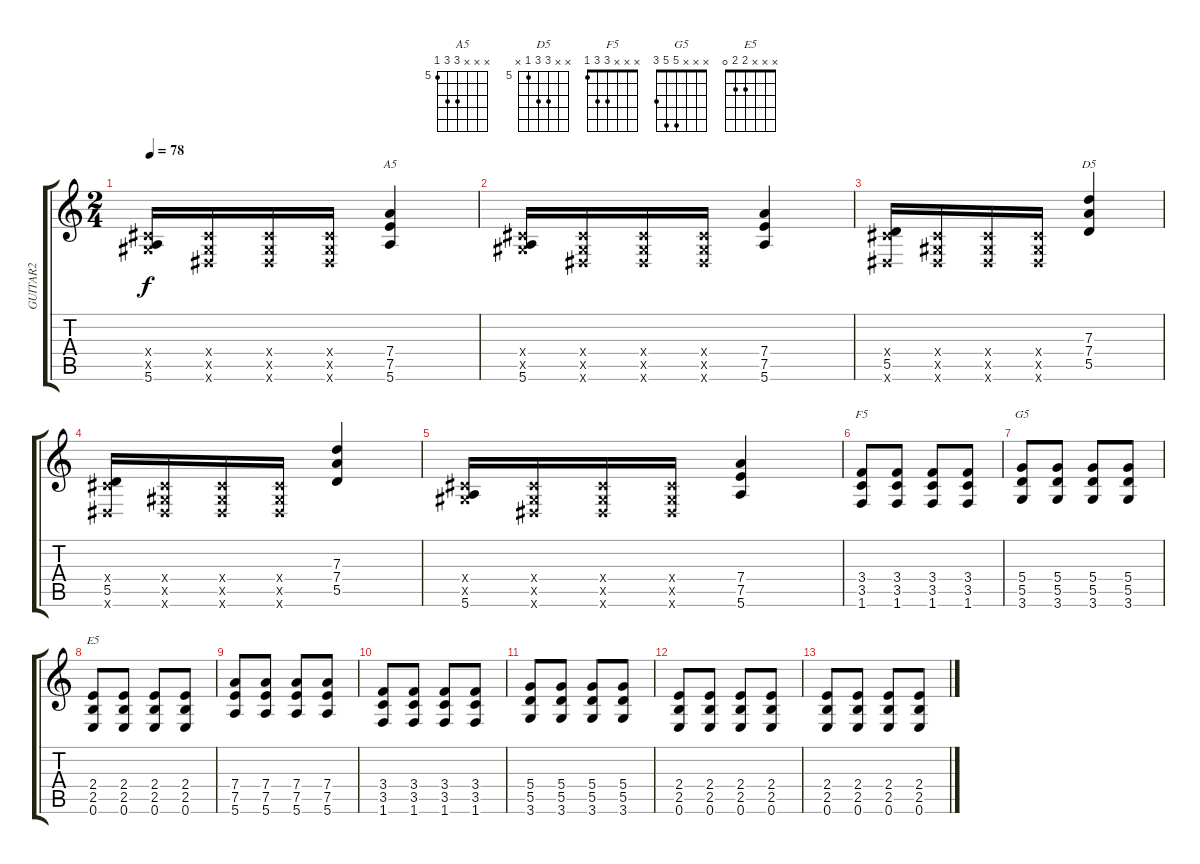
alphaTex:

\track ("GUITAR2" "GUITAR2") {instrument distortionguitar}
\staff {score tabs}
\tuning (E4 B3 G3 D3 A2 E2) {hide}
\chord ("A5" x x x 7 7 5) {firstfret 5}
\chord ("D5" x x 7 7 5 x) {firstfret 5}
\chord ("F5" x x x 3 3 1)
\chord ("G5" x x x 5 5 3)
\chord ("E5" x x x 2 2 0)
\ts (2 4)
\tempo 78
\clef g2
\ks c
(-1.4{x} -1.5{x} 5.6).16{dy f} (-1.4{x} -1.5{x} -1.6{x}).16 (-1.4{x} -1.5{x} -1.6{x}).16 (-1.4{x} -1.5{x} -1.6{x}).16 (7.4 7.5 5.6).4{ch "A5"} |
(-1.4{x} -1.5{x} 5.6).16 (-1.4{x} -1.5{x} -1.6{x}).16 (-1.4{x} -1.5{x} -1.6{x}).16 (-1.4{x} -1.5{x} -1.6{x}).16 (7.4 7.5 5.6).4 |
(-1.4{x} 5.5 -1.6{x}).16 (-1.4{x} -1.5{x} -1.6{x}).16 (-1.4{x} -1.5{x} -1.6{x}).16 (-1.4{x} -1.5{x} -1.6{x}).16 (7.3 7.4 5.5).4{ch "D5"} |
(-1.4{x} 5.5 -1.6{x}).16 (-1.4{x} -1.5{x} -1.6{x}).16 (-1.4{x} -1.5{x} -1.6{x}).16 (-1.4{x} -1.5{x} -1.6{x}).16 (7.3 7.4 5.5).4 |
(-1.4{x} -1.5{x} 5.6).16 (-1.4{x} -1.5{x} -1.6{x}).16 (-1.4{x} -1.5{x} -1.6{x}).16 (-1.4{x} -1.5{x} -1.6{x}).16 (7.4 7.5 5.6).4 |
(3.4 3.5 1.6).8{ch "F5"} (3.4 3.5 1.6).8 (3.4 3.5 1.6).8 (3.4 3.5 1.6).8 |
(5.4 5.5 3.6).8{ch "G5"} (5.4 5.5 3.6).8 (5.4 5.5 3.6).8 (5.4 5.5 3.6).8 |
(2.4 2.5 0.6).8{ch "E5"} (2.4 2.5 0.6).8 (2.4 2.5 0.6).8 (2.4 2.5 0.6).8 |
(7.4 7.5 5.6).8 (7.4 7.5 5.6).8 (7.4 7.5 5.6).8 (7.4 7.5 5.6).8 |
(3.4 3.5 1.6).8 (3.4 3.5 1.6).8 (3.4 3.5 1.6).8 (3.4 3.5 1.6).8 |
(5.4 5.5 3.6).8 (5.4 5.5 3.6).8 (5.4 5.5 3.6).8 (5.4 5.5 3.6).8 |
(2.4 2.5 0.6).8 (2.4 2.5 0.6).8 (2.4 2.5 0.6).8 (2.4 2.5 0.6).8 |
(2.4 2.5 0.6).8 (2.4 2.5 0.6).8 (2.4 2.5 0.6).8 (2.4 2.5 0.6).8
